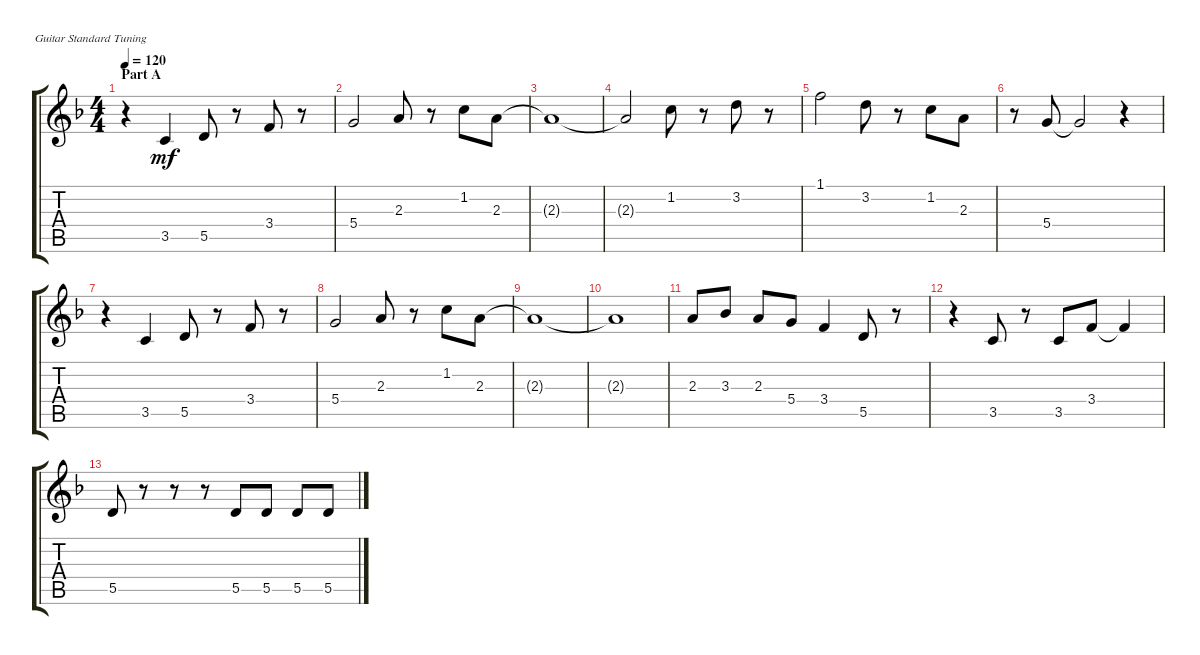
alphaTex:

\defaultSystemsLayout 4
\bracketExtendMode groupsimilarinstruments
\singleTrackTrackNamePolicy hidden
\multiTrackTrackNamePolicy hidden
\otherSystemsTrackNameOrientation horizontal
\track ("Steel Guitar" "S-Gt") {instrument acousticguitarsteel}
\staff {score tabs}
\tuning (E4 B3 G3 D3 A2 E2)
\ts (4 4)
\section ("" "Part A")
\tempo 120
\clef g2
\scale
0.546468
\ks f
r.4{dy mf instrument acousticguitarsteel} 3.5.4 5.5.8 r.8 3.4.8 r.8 |
\scale
0.226766 5.4.2 2.3.8 r.8 1.2.8 2.3.8 |
\scale
0.226766 2.3{t}.1 |
\scale
0.333333 2.3{t}.2 1.2.8 r.8 3.2.8 r.8 |
\scale
0.333333 1.1.2 3.2.8 r.8 1.2.8 2.3.8 |
\scale
0.333333 r.8 5.4.8 5.4{t}.2 r.4 |
\scale
0.333333 r.4 3.5.4 5.5.8 r.8 3.4.8 r.8 |
\scale
0.333333 5.4.2 2.3.8 r.8 1.2.8 2.3.8 |
\scale
0.333333 2.3{t}.1 |
\scale
0.333333 2.3{t}.1 |
\scale
0.333333 2.3.8 3.3.8 2.3.8 5.4.8 3.4.4 5.5.8 r.8 |
\scale
0.333333 r.4 3.5.8 r.8 3.5.8 3.4.8 3.4{t}.4 |
5.5.8 r.8 r.8 r.8 5.5.8 5.5.8 5.5.8 5.5.8
